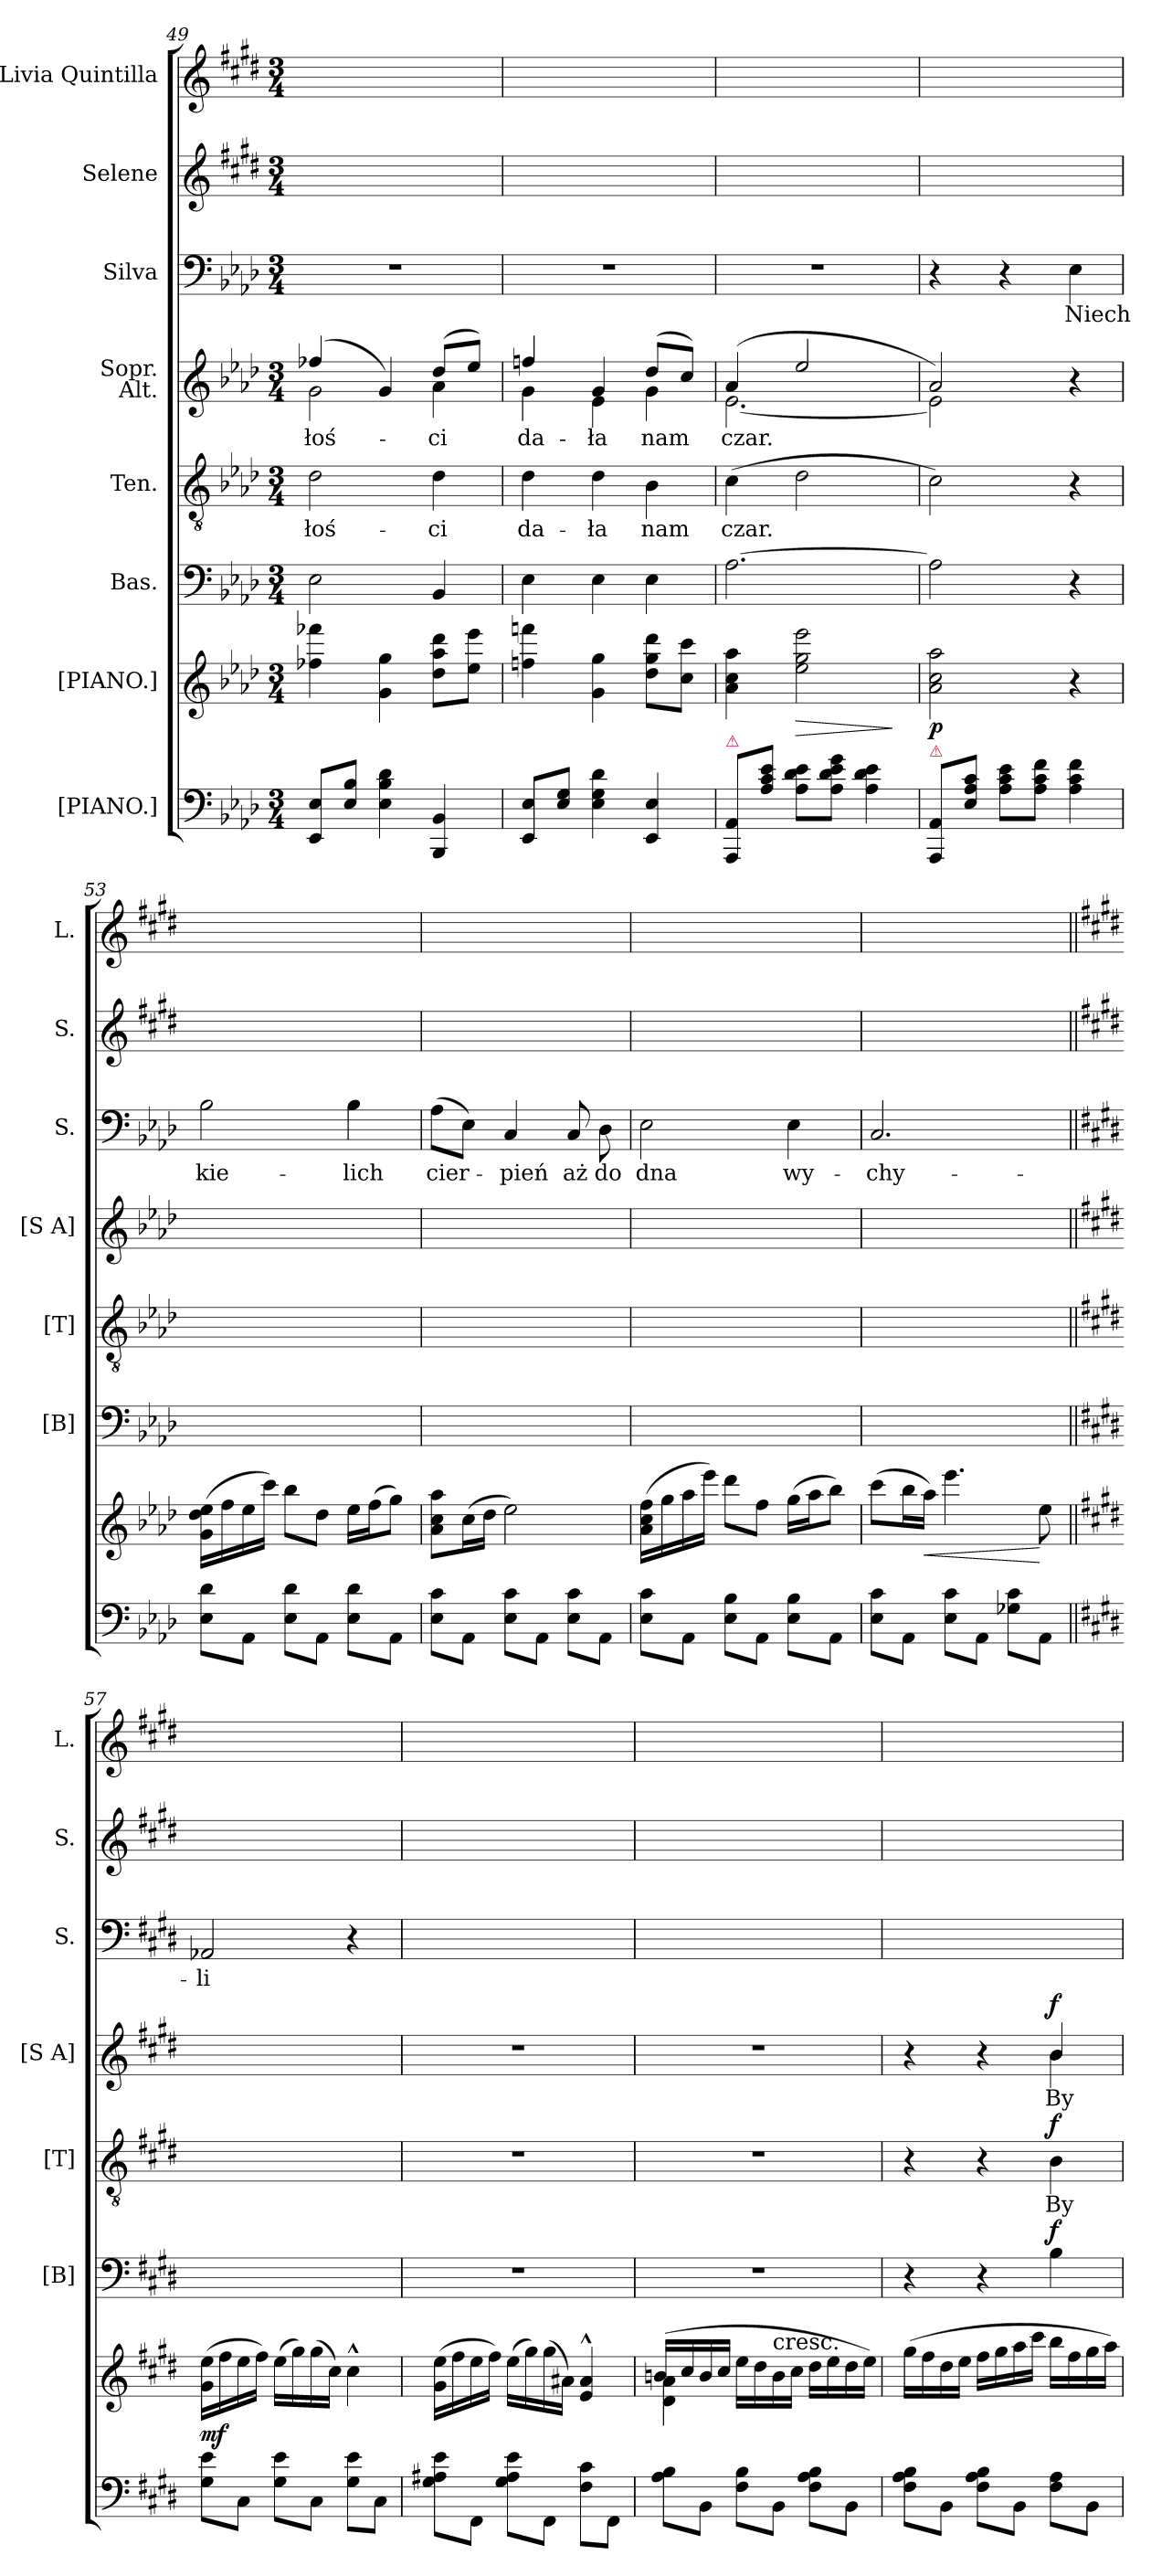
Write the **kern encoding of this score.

**kern	**kern	**dynam	**kern	**dynam	**kern	**text	**dynam	**kern	**text	**dynam	**kern	**text	**kern	**kern
*part8	*part7	*part7	*part6	*part6	*part5	*part5	*part5	*part4	*part4	*part4	*part3	*part3	*part2	*part1
*staff8	*staff7	*staff7	*staff6	*staff6	*staff5	*staff5	*staff5	*staff4	*staff4	*staff4	*staff3	*staff3	*staff2	*staff1
*I"[PIANO.]	*I"[PIANO.]	*	*I"Bas.	*	*I"Ten.	*	*	*I"Sopr.\nAlt.	*	*	*I"Silva	*	*I"Selene	*I"Livia Quintilla
*	*	*	*I'[B]	*	*I'[T]	*	*	*I'[S A]	*	*	*I'S.	*	*I'S.	*I'L.
*clefF4	*clefG2	*	*clefF4	*	*clefGv2	*	*	*clefG2	*	*	*clefF4	*	*clefG2	*clefG2
*k[b-e-a-d-]	*k[b-e-a-d-]	*	*k[b-e-a-d-]	*	*k[b-e-a-d-]	*	*	*k[b-e-a-d-]	*	*	*k[b-e-a-d-]	*	*k[f#c#g#d#]	*k[f#c#g#d#]
*	*	*	*	*	*	*	*	*	*	*	*	*	*E:	*E:
*M3/4	*M3/4	*	*M3/4	*	*M3/4	*	*	*M3/4	*	*	*M3/4	*	*M3/4	*M3/4
=49	=49	=49	=49	=49	=49	=49	=49	=49	=49	=49	=49	=49	=49	=49
*	*	*	*	*	*	*	*	*^	*	*	*	*	*	*
8EE-/ 8E-/L	4ff-X\ 4fff-X\	.	2E-\	.	2d-\	-łoś-	.	(4ff-X/	2g\	-łoś-	.	2.r	.	2.ryy	2.ryy
8E-/ 8B-/J	.	.	.	.	.	.	.	.	.	.	.	.	.	.	.
4E-\ 4B-\ 4d-\	4g\ 4gg\	.	.	.	.	.	.	4g/)	.	.	.	.	.	.	.
4BBB-/ 4BB-/	8dd-\ 8aa-\ 8ddd-\L	.	4BB-/	.	4d-\	-ci	.	(8dd-/L	4a-\	-ci	.	.	.	.	.
.	8ee-\ 8eee-\J	.	.	.	.	.	.	8ee-/J)	.	.	.	.	.	.	.
=50	=50	=50	=50	=50	=50	=50	=50	=50	=50	=50	=50	=50	=50	=50	=50
8EE-/ 8E-/L	4ffn\ 4fffn\	.	4E-\	.	4d-\	da-	.	4ffn/	4g\	da-	.	2.r	.	2.ryy	2.ryy
8E-/ 8G/J	.	.	.	.	.	.	.	.	.	.	.	.	.	.	.
4E-\ 4G\ 4d-\	4g\ 4gg\	.	4E-\	.	4d-\	-ła	.	4g/	4e-\	-ła	.	.	.	.	.
4EE-/ 4E-/	8dd-\ 8gg\ 8ddd-\L	.	4E-\	.	4B-\	nam	.	(8dd-/L	4g\	nam	.	.	.	.	.
.	8cc\ 8ccc\J	.	.	.	.	.	.	8cc/J)	.	.	.	.	.	.	.
=51	=51	=51	=51	=51	=51	=51	=51	=51	=51	=51	=51	=51	=51	=51	=51
!LO:TX:a:color=crimson:t=⚠	!	!	!	!	!	!	!	!	!	!	!	!	!	!	!
8AAA-/ 8AA-/L	4a-\ 4cc\ 4aa-\	.	[2.A-\	.	(4c\	czar.	.	(4a-/	[2.e-\	czar.	.	2.r	.	2.ryy	2.ryy
8A-\ 8c\ 8e-\J	.	.	.	.	.	.	.	.	.	.	.	.	.	.	.
!	!	!LO:HP:b	!	!	!	!	!	!	!	!	!	!	!	!	!
8A-\ 8d-\ 8e-\L	2ee-\ 2gg\ 2eee-\	>	.	.	2d-\	.	.	2ee-/	.	.	.	.	.	.	.
8A-\ 8d-\ 8e-\ 8g\J	.	.	.	.	.	.	.	.	.	.	.	.	.	.	.
4A-\ 4d-\ 4e-\	.	.	.	.	.	.	.	.	.	.	.	.	.	.	.
*	*	*	*	*	*	*	*	*v	*v	*	*	*	*	*	*
.	.	]	.	.	.	.	.	.	.	.	.	.	.	.
=52	=52	=52	=52	=52	=52	=52	=52	=52	=52	=52	=52	=52	=52	=52
*	*	*	*	*	*	*	*	*^	*	*	*	*	*	*
!LO:TX:a:color=crimson:t=⚠	!	!	!	!	!	!	!	!	!	!	!	!	!	!	!
8AAA-/ 8AA-/L	2a-\ 2cc\ 2aa-\	p	2A-\]	.	2c\)	.	.	2a-/)	2e-\]	.	.	4r	.	2.ryy	2.ryy
8E-\ 8A-\ 8c\J	.	.	.	.	.	.	.	.	.	.	.	.	.	.	.
8A-\ 8c\ 8e-\L	.	.	.	.	.	.	.	.	.	.	.	4r	.	.	.
8A-\ 8c\ 8f\J	.	.	.	.	.	.	.	.	.	.	.	.	.	.	.
4A-\ 4c\ 4f\	4r	.	4r	.	4r	.	.	4r	4ryy	.	.	4E-\	Niech	.	.
*	*	*	*	*	*	*	*	*v	*v	*	*	*	*	*	*
=53	=53	=53	=53	=53	=53	=53	=53	=53	=53	=53	=53	=53	=53	=53
8E-\ 8d-\L	(16g\ 16dd-\ 16ee-\LL	.	2.ryy	.	2.ryy	.	.	2.ryy	.	.	2B-\	kie-	2.ryy	2.ryy
.	16ff\	.	.	.	.	.	.	.	.	.	.	.	.	.
8AA-\J	16ee-\	.	.	.	.	.	.	.	.	.	.	.	.	.
.	16ccc\JJ)	.	.	.	.	.	.	.	.	.	.	.	.	.
8E-\ 8d-\L	8bb-\L	.	.	.	.	.	.	.	.	.	.	.	.	.
8AA-\J	8dd-\J	.	.	.	.	.	.	.	.	.	.	.	.	.
8E-\ 8d-\L	16ee-\LL	.	.	.	.	.	.	.	.	.	4B-\	-lich	.	.
.	(16ff\J	.	.	.	.	.	.	.	.	.	.	.	.	.
8AA-\J	8gg\J)	.	.	.	.	.	.	.	.	.	.	.	.	.
=54	=54	=54	=54	=54	=54	=54	=54	=54	=54	=54	=54	=54	=54	=54
8E-\ 8c\L	8a-\ 8cc\ 8aa-\L	.	2.ryy	.	2.ryy	.	.	2.ryy	.	.	(8A-\L	cier-	2.ryy	2.ryy
8AA-\J	(16cc\L	.	.	.	.	.	.	.	.	.	8E-\J)	.	.	.
.	16dd-\JJ	.	.	.	.	.	.	.	.	.	.	.	.	.
8E-\ 8c\L	2ee-\)	.	.	.	.	.	.	.	.	.	4C/	-pień	.	.
8AA-\J	.	.	.	.	.	.	.	.	.	.	.	.	.	.
8E-\ 8c\L	.	.	.	.	.	.	.	.	.	.	8C/	aż	.	.
8AA-\J	.	.	.	.	.	.	.	.	.	.	8D-\	do	.	.
=55	=55	=55	=55	=55	=55	=55	=55	=55	=55	=55	=55	=55	=55	=55
8E-\ 8c\L	(16a-\ 16cc\ 16ff\LL	.	2.ryy	.	2.ryy	.	.	2.ryy	.	.	2E-\	dna	2.ryy	2.ryy
.	16gg\	.	.	.	.	.	.	.	.	.	.	.	.	.
8AA-\J	16aa-\	.	.	.	.	.	.	.	.	.	.	.	.	.
.	16eee-\JJ)	.	.	.	.	.	.	.	.	.	.	.	.	.
8E-\ 8B-\L	8ddd-\L	.	.	.	.	.	.	.	.	.	.	.	.	.
8AA-\J	8ff\J	.	.	.	.	.	.	.	.	.	.	.	.	.
8E-\ 8B-\L	(16gg\LL	.	.	.	.	.	.	.	.	.	4E-\	wy-	.	.
.	16aa-\J	.	.	.	.	.	.	.	.	.	.	.	.	.
8AA-\J	8bb-\J)	.	.	.	.	.	.	.	.	.	.	.	.	.
=56	=56	=56	=56	=56	=56	=56	=56	=56	=56	=56	=56	=56	=56	=56
8E-\ 8c\L	(8ccc\L	.	2.ryy	.	2.ryy	.	.	2.ryy	.	.	2.C/	-chy-	2.ryy	2.ryy
8AA-\J	16bb-\L	.	.	.	.	.	.	.	.	.	.	.	.	.
!	!	!LO:HP:b	!	!	!	!	!	!	!	!	!	!	!	!
.	16aa-\JJ)	<	.	.	.	.	.	.	.	.	.	.	.	.
8E-\ 8c\L	4.eee-\	.	.	.	.	.	.	.	.	.	.	.	.	.
8AA-\J	.	.	.	.	.	.	.	.	.	.	.	.	.	.
8G-X\ 8c\L	.	.	.	.	.	.	.	.	.	.	.	.	.	.
8AA-\J	8ee-\	[	.	.	.	.	.	.	.	.	.	.	.	.
=57||	=57||	=57||	=57||	=57||	=57||	=57||	=57||	=57||	=57||	=57||	=57||	=57||	=57||	=57||
*k[f#c#g#d#]	*k[f#c#g#d#]	*	*k[f#c#g#d#]	*	*k[f#c#g#d#]	*	*	*k[f#c#g#d#]	*	*	*k[f#c#g#d#]	*	*	*
8G#\ 8e\L	(16g#\ 16ee\LL	mf	2.ryy	.	2.ryy	.	.	2.ryy	.	.	2AA-X/	-li	2.ryy	2.ryy
.	16ff#\	.	.	.	.	.	.	.	.	.	.	.	.	.
8C#\J	16ee\	.	.	.	.	.	.	.	.	.	.	.	.	.
.	16ff#\JJ)	.	.	.	.	.	.	.	.	.	.	.	.	.
8G#\ 8e\L	(16ee\LL	.	.	.	.	.	.	.	.	.	.	.	.	.
.	16gg#\)	.	.	.	.	.	.	.	.	.	.	.	.	.
8C#\J	(16gg#\	.	.	.	.	.	.	.	.	.	.	.	.	.
.	16cc#\JJ)	.	.	.	.	.	.	.	.	.	.	.	.	.
8G#\ 8e\L	4cc#^^\	.	.	.	.	.	.	.	.	.	4r	.	.	.
8C#\J	.	.	.	.	.	.	.	.	.	.	.	.	.	.
=58	=58	=58	=58	=58	=58	=58	=58	=58	=58	=58	=58	=58	=58	=58
8G#\ 8A#X\ 8e\L	(16g#\ 16ee\LL	.	2.r	.	2.r	.	.	2.r	.	.	2.ryy	.	2.ryy	2.ryy
.	16ff#\	.	.	.	.	.	.	.	.	.	.	.	.	.
8FF#\J	16ee\	.	.	.	.	.	.	.	.	.	.	.	.	.
.	16ff#\JJ)	.	.	.	.	.	.	.	.	.	.	.	.	.
8G#\ 8A#\ 8e\L	(16ee\LL	.	.	.	.	.	.	.	.	.	.	.	.	.
.	16gg#\)	.	.	.	.	.	.	.	.	.	.	.	.	.
8FF#\J	(16gg#\	.	.	.	.	.	.	.	.	.	.	.	.	.
.	16a#X\JJ)	.	.	.	.	.	.	.	.	.	.	.	.	.
8F#\ 8c#\L	4e^^/ 4a#^^/	.	.	.	.	.	.	.	.	.	.	.	.	.
8FF#\J	.	.	.	.	.	.	.	.	.	.	.	.	.	.
=59	=59	=59	=59	=59	=59	=59	=59	=59	=59	=59	=59	=59	=59	=59
*	*^	*	*	*	*	*	*	*	*	*	*	*	*	*
8A\ 8B\L	4d#\ 4a\	(16bn/LL	.	2.r	.	2.r	.	.	2.r	.	.	2.ryy	.	2.ryy	2.ryy
.	.	16cc#/	.	.	.	.	.	.	.	.	.	.	.	.	.
8BB\J	.	16b/	.	.	.	.	.	.	.	.	.	.	.	.	.
.	.	16cc#/JJ	.	.	.	.	.	.	.	.	.	.	.	.	.
8F#\ 8B\L	4ryy	16ee\LL	.	.	.	.	.	.	.	.	.	.	.	.	.
.	.	16dd#\	.	.	.	.	.	.	.	.	.	.	.	.	.
!	!	!LO:TX:t=cresc.	!	!	!	!	!	!	!	!	!	!	!	!	!
8BB\J	.	16b\	.	.	.	.	.	.	.	.	.	.	.	.	.
.	.	16cc#\JJ	.	.	.	.	.	.	.	.	.	.	.	.	.
8F#\ 8A\ 8B\L	4ryy	16dd#\LL	.	.	.	.	.	.	.	.	.	.	.	.	.
.	.	16ee\	.	.	.	.	.	.	.	.	.	.	.	.	.
8BB\J	.	16dd#\	.	.	.	.	.	.	.	.	.	.	.	.	.
.	.	16ee\JJ)	.	.	.	.	.	.	.	.	.	.	.	.	.
*	*v	*v	*	*	*	*	*	*	*	*	*	*	*	*	*
=60	=60	=60	=60	=60	=60	=60	=60	=60	=60	=60	=60	=60	=60	=60
*	*	*	*	*	*	*	*	*^	*	*	*	*	*	*
8F#\ 8A\ 8B\L	(16gg#\LL	.	4r	.	4r	.	.	4r	4ryy	.	.	2.ryy	.	2.ryy	2.ryy
.	16ff#\	.	.	.	.	.	.	.	.	.	.	.	.	.	.
8BB\J	16dd#\	.	.	.	.	.	.	.	.	.	.	.	.	.	.
.	16ee\JJ	.	.	.	.	.	.	.	.	.	.	.	.	.	.
8F#\ 8A\ 8B\L	16ff#\LL	.	4r	.	4r	.	.	4r	4ryy	.	.	.	.	.	.
.	16gg#\	.	.	.	.	.	.	.	.	.	.	.	.	.	.
8BB\J	16aa\	.	.	.	.	.	.	.	.	.	.	.	.	.	.
.	16ccc#\JJ	.	.	.	.	.	.	.	.	.	.	.	.	.	.
!	!	!	!	!LO:DY:a	!	!	!LO:DY:a	!	!	!	!LO:DY:a	!	!	!	!
8F#\ 8A\L	16bb\LL	.	4B\	f	4B\	By	f	4b/	4b\	By	f	.	.	.	.
.	16ff#\	.	.	.	.	.	.	.	.	.	.	.	.	.	.
8BB\J	16gg#\	.	.	.	.	.	.	.	.	.	.	.	.	.	.
.	16aa\JJ)	.	.	.	.	.	.	.	.	.	.	.	.	.	.
*	*	*	*	*	*	*	*	*v	*v	*	*	*	*	*	*
=	=	=	=	=	=	=	=	=	=	=	=	=	=	=
*-	*-	*-	*-	*-	*-	*-	*-	*-	*-	*-	*-	*-	*-	*-
